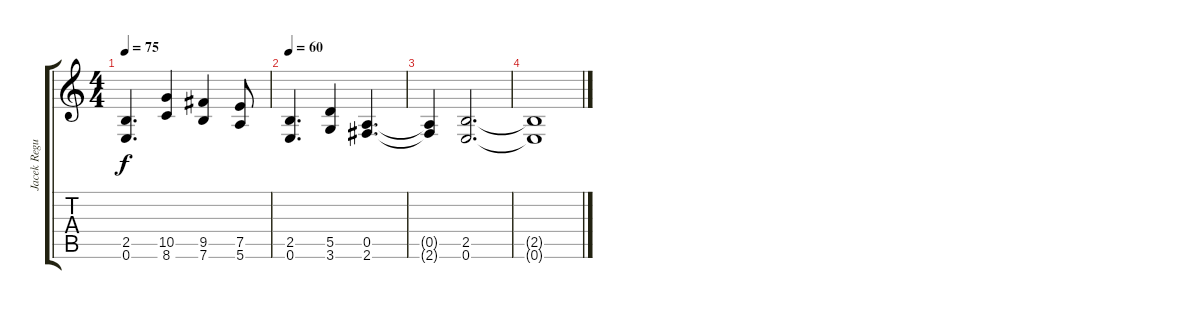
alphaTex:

\track ("Jacek Regulski" "Jacek Regu") {instrument distortionguitar}
\staff {score tabs}
\tuning (E4 B3 G3 D3 A2 E2) {hide}
\ts (4 4)
\tempo 75
\clef g2
\ks c
(2.5 0.6).4{d dy f} (10.5 8.6).4 (9.5 7.6).4 (7.5 5.6).8 |
\tempo 60
(2.5 0.6).4{d} (5.5 3.6).4 (0.5 2.6).4{d} |
(0.5{t} 2.6{t}).4 (2.5 0.6).2{d} |
(2.5{t} 0.6{t}).1
